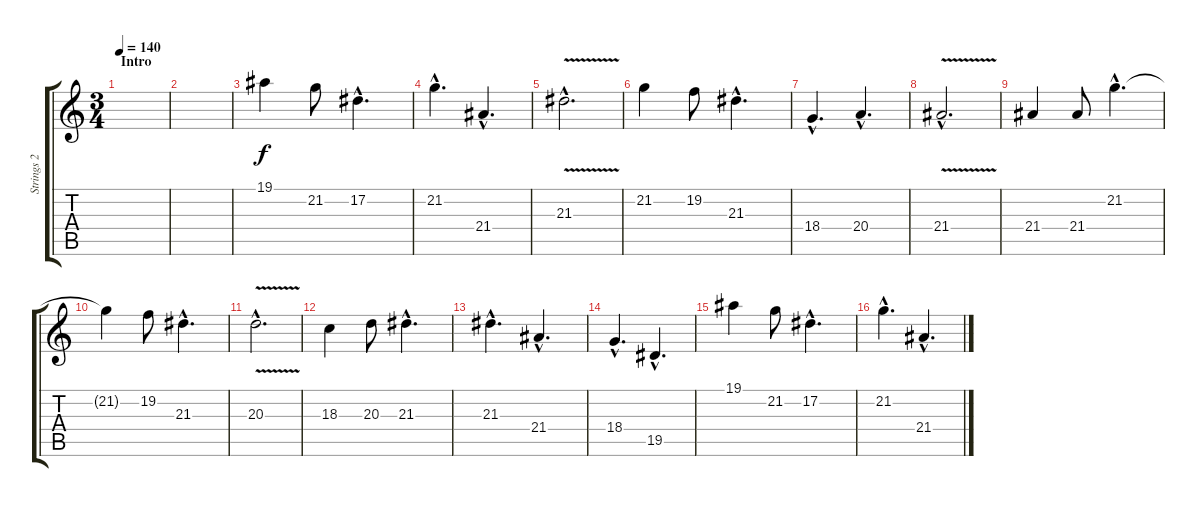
\track ("Strings 2" "Strings 2") {instrument stringensemble1}
\staff {score tabs}
\tuning (Eb4 Bb3 Gb3 Db3 Ab2 Eb2) {hide}
\ts (3 4)
\section ("" "Intro")
\tempo 140
\clef g2
\ks c
|
|
19.1.4 21.2.8 17.2{hac}.4{d} |
21.2{hac}.4{d} 21.4{hac}.4{d} |
21.3{v hac}.2{d} |
21.2.4 19.2.8 21.3{hac}.4{d} |
18.4{hac}.4{d} 20.4{hac}.4{d} |
21.4{v hac}.2{d} |
21.4.4 21.4.8 21.2{hac}.4{d} |
21.2{t}.4 19.2.8 21.3{hac}.4{d} |
20.3{v hac}.2{d} |
18.3.4 20.3.8 21.3{hac}.4{d} |
21.3{hac}.4{d} 21.4{hac}.4{d} |
18.4{hac}.4{d} 19.5{hac}.4{d} |
19.1.4 21.2.8 17.2{hac}.4{d} |
21.2{hac}.4{d} 21.4{hac}.4{d}
